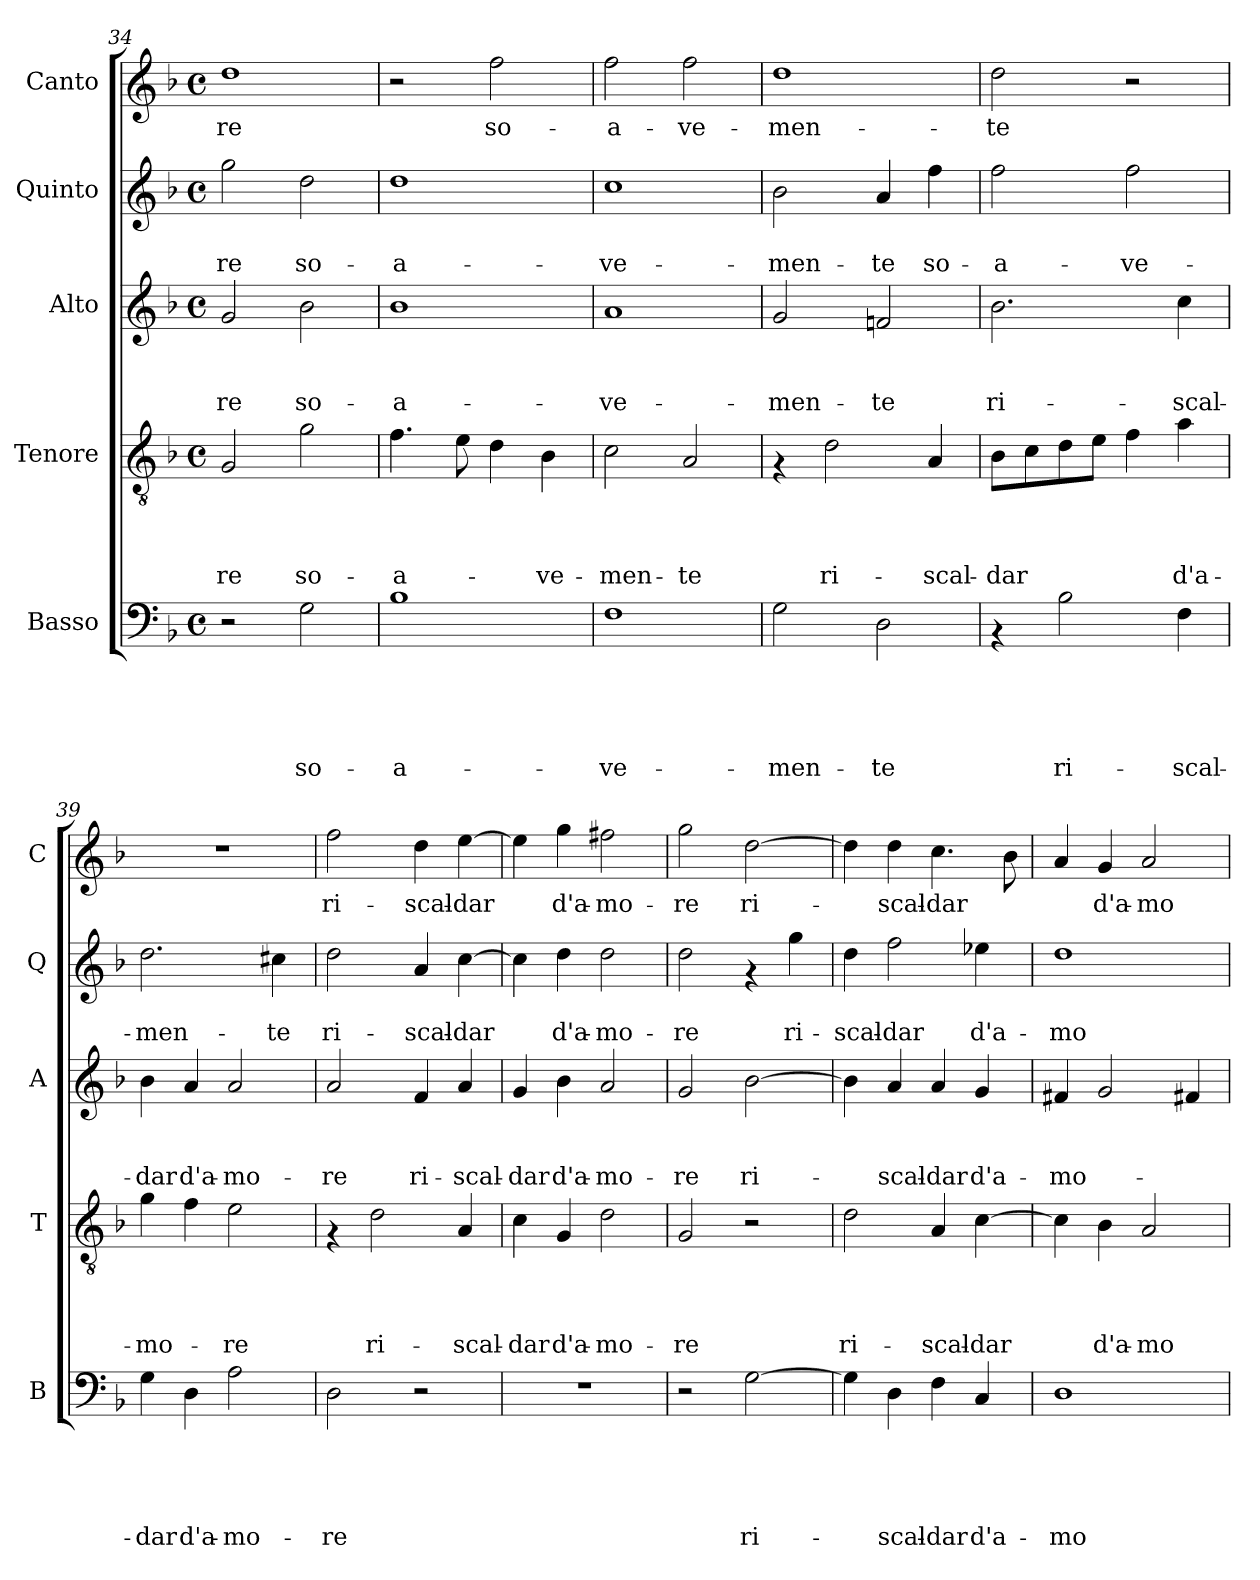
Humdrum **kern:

**kern	**text	**text	**text	**text	**text	**kern	**text	**text	**text	**text	**kern	**text	**text	**text	**kern	**text	**text	**kern	**text
*part5	*part5	*part5	*part5	*part5	*part5	*part4	*part4	*part4	*part4	*part4	*part3	*part3	*part3	*part3	*part2	*part2	*part2	*part1	*part1
*staff5	*staff5	*staff5	*staff5	*staff5	*staff5	*staff4	*staff4	*staff4	*staff4	*staff4	*staff3	*staff3	*staff3	*staff3	*staff2	*staff2	*staff2	*staff1	*staff1
*I"Basso	*	*	*	*	*	*I"Tenore	*	*	*	*	*I"Alto	*	*	*	*I"Quinto	*	*	*I"Canto	*
*I'B	*	*	*	*	*	*I'T	*	*	*	*	*I'A	*	*	*	*I'Q	*	*	*I'C	*
*clefF4	*	*	*	*	*	*clefGv2	*	*	*	*	*clefG2	*	*	*	*clefG2	*	*	*clefG2	*
*k[b-]	*	*	*	*	*	*k[b-]	*	*	*	*	*k[b-]	*	*	*	*k[b-]	*	*	*k[b-]	*
*F:	*	*	*	*	*	*F:	*	*	*	*	*F:	*	*	*	*F:	*	*	*F:	*
*M4/4	*	*	*	*	*	*M4/4	*	*	*	*	*M4/4	*	*	*	*M4/4	*	*	*M4/4	*
*met(c)	*	*	*	*	*	*met(c)	*	*	*	*	*met(c)	*	*	*	*met(c)	*	*	*met(c)	*
=34	=34	=34	=34	=34	=34	=34	=34	=34	=34	=34	=34	=34	=34	=34	=34	=34	=34	=34	=34
!	!	!	!	!	!	!	!	!	!	!LO:LY:b	!	!	!	!LO:LY:b	!	!	!LO:LY:b	!	!LO:LY:b
2r	.	.	.	.	.	2G/	.	.	.	-re	2g/	.	.	-re	2gg\	.	-re	1dd	-re
!	!	!	!	!	!LO:LY:b	!	!	!	!	!LO:LY:b	!	!	!	!LO:LY:b	!	!	!LO:LY:b	!	!
2G\	.	.	.	.	so-	2g\	.	.	.	so-	2b-\	.	.	so-	2dd\	.	so-	.	.
=35	=35	=35	=35	=35	=35	=35	=35	=35	=35	=35	=35	=35	=35	=35	=35	=35	=35	=35	=35
!	!	!	!	!	!LO:LY:b	!	!	!	!	!LO:LY:b	!	!	!	!LO:LY:b	!	!	!LO:LY:b	!	!
1B-	.	.	.	.	-a-	4.f\	.	.	.	-a-	1b-	.	.	-a-	1dd	.	-a-	2r	.
.	.	.	.	.	.	8e\	.	.	.	.	.	.	.	.	.	.	.	.	.
!	!	!	!	!	!	!	!	!	!	!	!	!	!	!	!	!	!	!	!LO:LY:b
.	.	.	.	.	.	4d\	.	.	.	.	.	.	.	.	.	.	.	2ff\	so-
!	!	!	!	!	!	!	!	!	!	!LO:LY:b	!	!	!	!	!	!	!	!	!
.	.	.	.	.	.	4B-\	.	.	.	-ve-	.	.	.	.	.	.	.	.	.
=36	=36	=36	=36	=36	=36	=36	=36	=36	=36	=36	=36	=36	=36	=36	=36	=36	=36	=36	=36
!	!	!	!	!	!LO:LY:b	!	!	!	!	!LO:LY:b	!	!	!	!LO:LY:b	!	!	!LO:LY:b	!	!LO:LY:b
1F	.	.	.	.	-ve-	2c\	.	.	.	-men-	1a	.	.	-ve-	1cc	.	-ve-	2ff\	-a-
!	!	!	!	!	!	!	!	!	!	!LO:LY:b	!	!	!	!	!	!	!	!	!LO:LY:b
.	.	.	.	.	.	2A/	.	.	.	-te	.	.	.	.	.	.	.	2ff\	-ve-
!!LO:PB:g=z
=37	=37	=37	=37	=37	=37	=37	=37	=37	=37	=37	=37	=37	=37	=37	=37	=37	=37	=37	=37
!	!	!	!	!	!LO:LY:b	!	!	!	!	!	!	!	!	!LO:LY:b	!	!	!LO:LY:b	!	!LO:LY:b
2G\	.	.	.	.	-men-	4rF	.	.	.	.	2g/	.	.	-men-	2b-\	.	-men-	1dd	-men-
!	!	!	!	!	!	!	!	!	!	!LO:LY:b	!	!	!	!	!	!	!	!	!
.	.	.	.	.	.	2d\	.	.	.	ri-	.	.	.	.	.	.	.	.	.
!	!	!	!	!	!LO:LY:b	!	!	!	!	!	!	!	!	!LO:LY:b	!	!	!LO:LY:b	!	!
2D\	.	.	.	.	-te	.	.	.	.	.	2fni/	.	.	-te	4a/	.	-te	.	.
!	!	!	!	!	!	!	!	!	!	!LO:LY:b	!	!	!	!	!	!	!LO:LY:b	!	!
.	.	.	.	.	.	4A/	.	.	.	-scal-	.	.	.	.	4ff\	.	so-	.	.
=38	=38	=38	=38	=38	=38	=38	=38	=38	=38	=38	=38	=38	=38	=38	=38	=38	=38	=38	=38
!	!	!	!	!	!	!	!	!	!	!LO:LY:b	!	!	!	!LO:LY:b	!	!	!LO:LY:b	!	!LO:LY:b
4rAA	.	.	.	.	.	8B-\L	.	.	.	-dar	2.b-\	.	.	ri-	2ff\	.	-a-	2dd\	-te
.	.	.	.	.	.	8c\	.	.	.	.	.	.	.	.	.	.	.	.	.
!	!	!	!	!	!LO:LY:b	!	!	!	!	!	!	!	!	!	!	!	!	!	!
2B-\	.	.	.	.	ri-	8d\	.	.	.	.	.	.	.	.	.	.	.	.	.
.	.	.	.	.	.	8e\J	.	.	.	.	.	.	.	.	.	.	.	.	.
!	!	!	!	!	!	!	!	!	!	!	!	!	!	!	!	!	!LO:LY:b	!	!
.	.	.	.	.	.	4f\	.	.	.	.	.	.	.	.	2ff\	.	-ve-	2r	.
!	!	!	!	!	!LO:LY:b	!	!	!	!	!LO:LY:b	!	!	!	!LO:LY:b	!	!	!	!	!
4F\	.	.	.	.	-scal-	4a\	.	.	.	d'a-	4cc\	.	.	-scal-	.	.	.	.	.
=39	=39	=39	=39	=39	=39	=39	=39	=39	=39	=39	=39	=39	=39	=39	=39	=39	=39	=39	=39
!	!	!	!	!	!LO:LY:b	!	!	!	!	!LO:LY:b	!	!	!	!LO:LY:b	!	!	!LO:LY:b	!	!
4G\	.	.	.	.	-dar	4g\	.	.	.	-mo-	4b-\	.	.	-dar	2.dd\	.	-men-	1r	.
!	!	!	!	!	!LO:LY:b	!	!	!	!	!	!	!	!	!LO:LY:b	!	!	!	!	!
4D>\	.	.	.	.	d'a-	4f\	.	.	.	.	4a/	.	.	d'a-	.	.	.	.	.
!	!	!	!	!	!LO:LY:b	!	!	!	!	!LO:LY:b	!	!	!	!LO:LY:b	!	!	!	!	!
2A\	.	.	.	.	-mo-	2e\	.	.	.	-re	2a/	.	.	-mo-	.	.	.	.	.
!	!	!	!	!	!	!	!	!	!	!	!	!	!	!	!	!	!LO:LY:b	!	!
.	.	.	.	.	.	.	.	.	.	.	.	.	.	.	4cc#X\	.	-te	.	.
=40	=40	=40	=40	=40	=40	=40	=40	=40	=40	=40	=40	=40	=40	=40	=40	=40	=40	=40	=40
!	!	!	!	!	!LO:LY:b	!	!	!	!	!	!	!	!	!LO:LY:b	!	!	!LO:LY:b	!	!LO:LY:b
2D\	.	.	.	.	-re	4rF	.	.	.	.	2a/	.	.	-re	2dd\	.	ri-	2ff\	ri-
!	!	!	!	!	!	!	!	!	!	!LO:LY:b	!	!	!	!	!	!	!	!	!
.	.	.	.	.	.	2d\	.	.	.	ri-	.	.	.	.	.	.	.	.	.
!	!	!	!	!	!	!	!	!	!	!	!	!	!	!LO:LY:b	!	!	!LO:LY:b	!	!LO:LY:b
2r	.	.	.	.	.	.	.	.	.	.	4f/	.	.	ri-	4a/	.	-scal-	4dd\	-scal-
!	!	!	!	!	!	!	!	!	!	!LO:LY:b	!	!	!	!LO:LY:b	!	!	!LO:LY:b	!	!LO:LY:b
.	.	.	.	.	.	4A/	.	.	.	-scal-	4a/	.	.	-scal-	[>4cc\	.	-dar	[>4ee\	-dar
=41	=41	=41	=41	=41	=41	=41	=41	=41	=41	=41	=41	=41	=41	=41	=41	=41	=41	=41	=41
!	!	!	!	!	!	!	!	!	!	!LO:LY:b	!	!	!	!LO:LY:b	!	!	!	!	!
1r	.	.	.	.	.	4c\	.	.	.	-dar	4g/	.	.	-dar	4cc\]	.	.	4ee\]	.
!	!	!	!	!	!	!	!	!	!	!LO:LY:b	!	!	!	!LO:LY:b	!	!	!LO:LY:b	!	!LO:LY:b
.	.	.	.	.	.	4G/	.	.	.	d'a-	4b-\	.	.	d'a-	4dd\	.	d'a-	4gg\	d'a-
!	!	!	!	!	!	!	!	!	!	!LO:LY:b	!	!	!	!LO:LY:b	!	!	!LO:LY:b	!	!LO:LY:b
.	.	.	.	.	.	2d\	.	.	.	-mo-	2a/	.	.	-mo-	2dd\	.	-mo-	2ff#X\	-mo-
!!LO:PB:g=z
=42	=42	=42	=42	=42	=42	=42	=42	=42	=42	=42	=42	=42	=42	=42	=42	=42	=42	=42	=42
!	!	!	!	!	!	!	!	!	!	!LO:LY:b	!	!	!	!LO:LY:b	!	!	!LO:LY:b	!	!LO:LY:b
2r	.	.	.	.	.	2G/	.	.	.	-re	2g/	.	.	-re	2dd\	.	-re	2gg\	-re
!	!	!	!	!	!LO:LY:b	!	!	!	!	!	!	!	!	!LO:LY:b	!	!	!	!	!LO:LY:b
[>2G\	.	.	.	.	ri-	2r	.	.	.	.	[>2b-\	.	.	ri-	4rf	.	.	[>2dd\	ri-
!	!	!	!	!	!	!	!	!	!	!	!	!	!	!	!	!	!LO:LY:b	!	!
.	.	.	.	.	.	.	.	.	.	.	.	.	.	.	4gg\	.	ri-	.	.
=43	=43	=43	=43	=43	=43	=43	=43	=43	=43	=43	=43	=43	=43	=43	=43	=43	=43	=43	=43
!	!	!	!	!	!	!	!	!	!	!LO:LY:b	!	!	!	!	!	!	!LO:LY:b	!	!
4G\]	.	.	.	.	.	2d\	.	.	.	ri-	4b-\]	.	.	.	4dd\	.	-scal-	4dd\]	.
!	!	!	!	!	!LO:LY:b	!	!	!	!	!	!	!	!	!LO:LY:b	!	!	!LO:LY:b	!	!LO:LY:b
4D\	.	.	.	.	-scal-	.	.	.	.	.	4a/	.	.	-scal-	2ff\	.	-dar	4dd\	-scal-
!	!	!	!	!	!LO:LY:b	!	!	!	!	!LO:LY:b	!	!	!	!LO:LY:b	!	!	!	!	!LO:LY:b
4F\	.	.	.	.	-dar	4A/	.	.	.	-scal-	4a/	.	.	-dar	.	.	.	4.cc\	-dar
!	!	!	!	!	!LO:LY:b	!	!	!	!	!LO:LY:b	!	!	!	!LO:LY:b	!	!	!LO:LY:b	!	!
4C/	.	.	.	.	d'a-	[>4c\	.	.	.	-dar	4g/	.	.	d'a-	4ee-X\	.	d'a-	.	.
.	.	.	.	.	.	.	.	.	.	.	.	.	.	.	.	.	.	8b-\	.
=44	=44	=44	=44	=44	=44	=44	=44	=44	=44	=44	=44	=44	=44	=44	=44	=44	=44	=44	=44
!	!	!	!	!	!LO:LY:b	!	!	!	!	!	!	!	!	!LO:LY:b	!	!	!LO:LY:b	!	!
1D	.	.	.	.	-mo-	4c\]	.	.	.	.	4f#X/	.	.	-mo-	1dd	.	-mo-	4a/	.
!	!	!	!	!	!	!	!	!	!	!LO:LY:b	!	!	!	!	!	!	!	!	!LO:LY:b
.	.	.	.	.	.	4B-\	.	.	.	d'a-	2g/	.	.	.	.	.	.	4g/	d'a-
!	!	!	!	!	!	!	!	!	!	!LO:LY:b	!	!	!	!	!	!	!	!	!LO:LY:b
.	.	.	.	.	.	2A/	.	.	.	-mo-	.	.	.	.	.	.	.	2a/	-mo-
.	.	.	.	.	.	.	.	.	.	.	4f#X/	.	.	.	.	.	.	.	.
=	=	=	=	=	=	=	=	=	=	=	=	=	=	=	=	=	=	=	=
*-	*-	*-	*-	*-	*-	*-	*-	*-	*-	*-	*-	*-	*-	*-	*-	*-	*-	*-	*-
